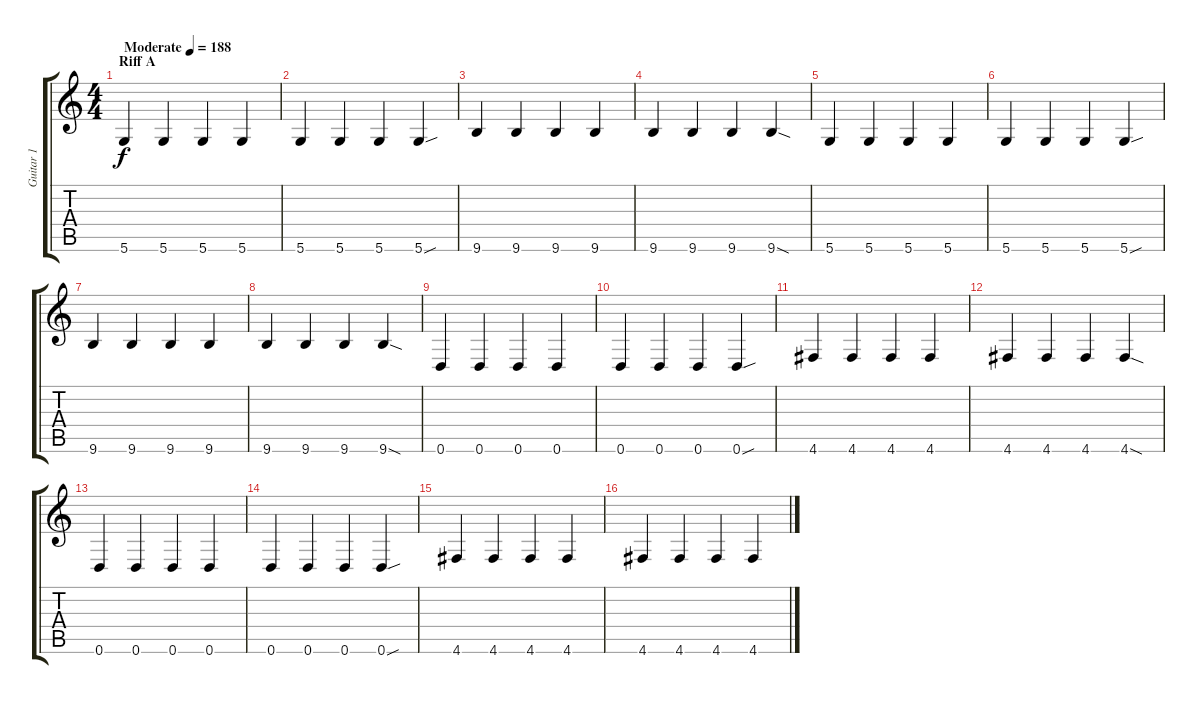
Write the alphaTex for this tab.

\track ("Guitar 1" "Guitar 1") {instrument overdrivenguitar}
\staff {score tabs}
\tuning (D4 A3 F3 C3 G2 D2) {hide}
\ts (4 4)
\section ("" "Riff A")
\tempo (188 "Moderate")
\clef g2
\ks c
5.6.4{dy f instrument overdrivenguitar} 5.6.4 5.6.4 5.6.4 |
5.6.4 5.6.4 5.6.4 5.6{sou}.4 |
9.6.4 9.6.4 9.6.4 9.6.4 |
9.6.4 9.6.4 9.6.4 9.6{sod}.4 |
5.6.4 5.6.4 5.6.4 5.6.4 |
5.6.4 5.6.4 5.6.4 5.6{sou}.4 |
9.6.4 9.6.4 9.6.4 9.6.4 |
9.6.4 9.6.4 9.6.4 9.6{sod}.4 |
0.6.4 0.6.4 0.6.4 0.6.4 |
0.6.4 0.6.4 0.6.4 0.6{sou}.4 |
4.6.4 4.6.4 4.6.4 4.6.4 |
4.6.4 4.6.4 4.6.4 4.6{sod}.4 |
0.6.4 0.6.4 0.6.4 0.6.4 |
0.6.4 0.6.4 0.6.4 0.6{sou}.4 |
4.6.4 4.6.4 4.6.4 4.6.4 |
4.6.4 4.6.4 4.6.4 4.6{sl}.4
